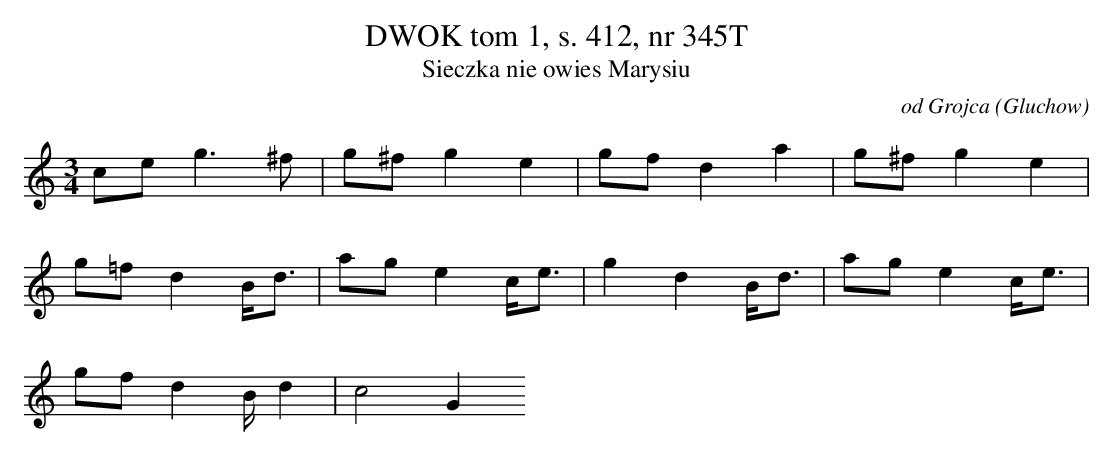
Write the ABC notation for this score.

X:1
T: DWOK tom 1, s. 412, nr 345T
T: Sieczka nie owies Marysiu
O: od Grojca (Gluchow)
M: 3/4
L: 1/16
K: C
c2e2g6^f2 | g2^f2g4e4 | g2f2d4a4 | g2^f2g4e4 |
g2=f2d4Bd3 | a2g2e4ce3 | g4d4Bd3 | a2g2e4ce3 |
g2f2d4Bd4 | c8G4
